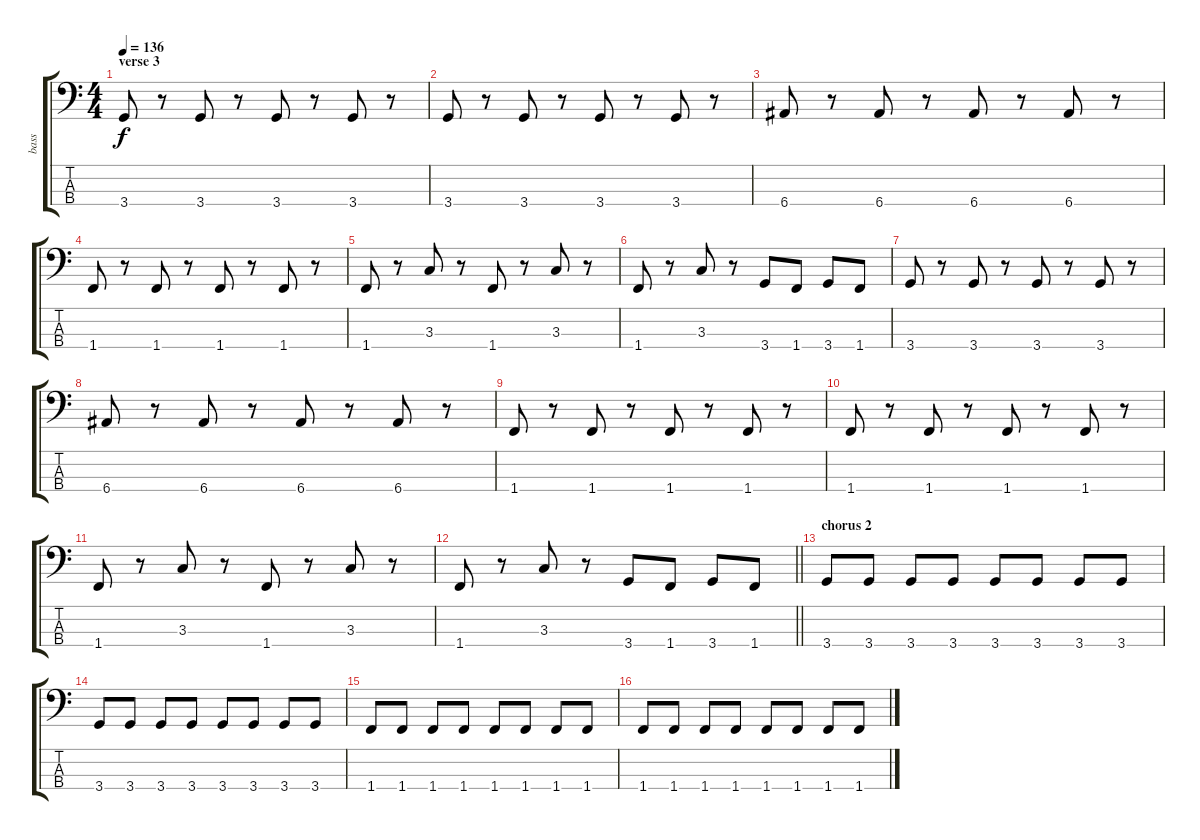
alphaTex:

\track ("bass" "bass") {instrument electricbassfinger}
\staff {score tabs}
\tuning (G2 D2 A1 E1) {hide}
\ts (4 4)
\section ("" "verse 3")
\tempo 136
\clef f4
\ks c
3.4.8{dy f} r.8 3.4.8 r.8 3.4.8 r.8 3.4.8 r.8 |
3.4.8 r.8 3.4.8 r.8 3.4.8 r.8 3.4.8 r.8 |
6.4.8 r.8 6.4.8 r.8 6.4.8 r.8 6.4.8 r.8 |
1.4.8 r.8 1.4.8 r.8 1.4.8 r.8 1.4.8 r.8 |
1.4.8 r.8 3.3.8 r.8 1.4.8 r.8 3.3.8 r.8 |
1.4.8 r.8 3.3.8 r.8 3.4.8 1.4.8 3.4.8 1.4.8 |
3.4.8 r.8 3.4.8 r.8 3.4.8 r.8 3.4.8 r.8 |
6.4.8 r.8 6.4.8 r.8 6.4.8 r.8 6.4.8 r.8 |
1.4.8 r.8 1.4.8 r.8 1.4.8 r.8 1.4.8 r.8 |
1.4.8 r.8 1.4.8 r.8 1.4.8 r.8 1.4.8 r.8 |
1.4.8 r.8 3.3.8 r.8 1.4.8 r.8 3.3.8 r.8 |
\barLineRight lightlight
1.4.8 r.8 3.3.8 r.8 3.4.8 1.4.8 3.4.8 1.4.8 |
\section ("" "chorus 2")
3.4.8 3.4.8 3.4.8 3.4.8 3.4.8 3.4.8 3.4.8 3.4.8 |
3.4.8 3.4.8 3.4.8 3.4.8 3.4.8 3.4.8 3.4.8 3.4.8 |
1.4.8 1.4.8 1.4.8 1.4.8 1.4.8 1.4.8 1.4.8 1.4.8 |
1.4.8 1.4.8 1.4.8 1.4.8 1.4.8 1.4.8 1.4.8 1.4.8
